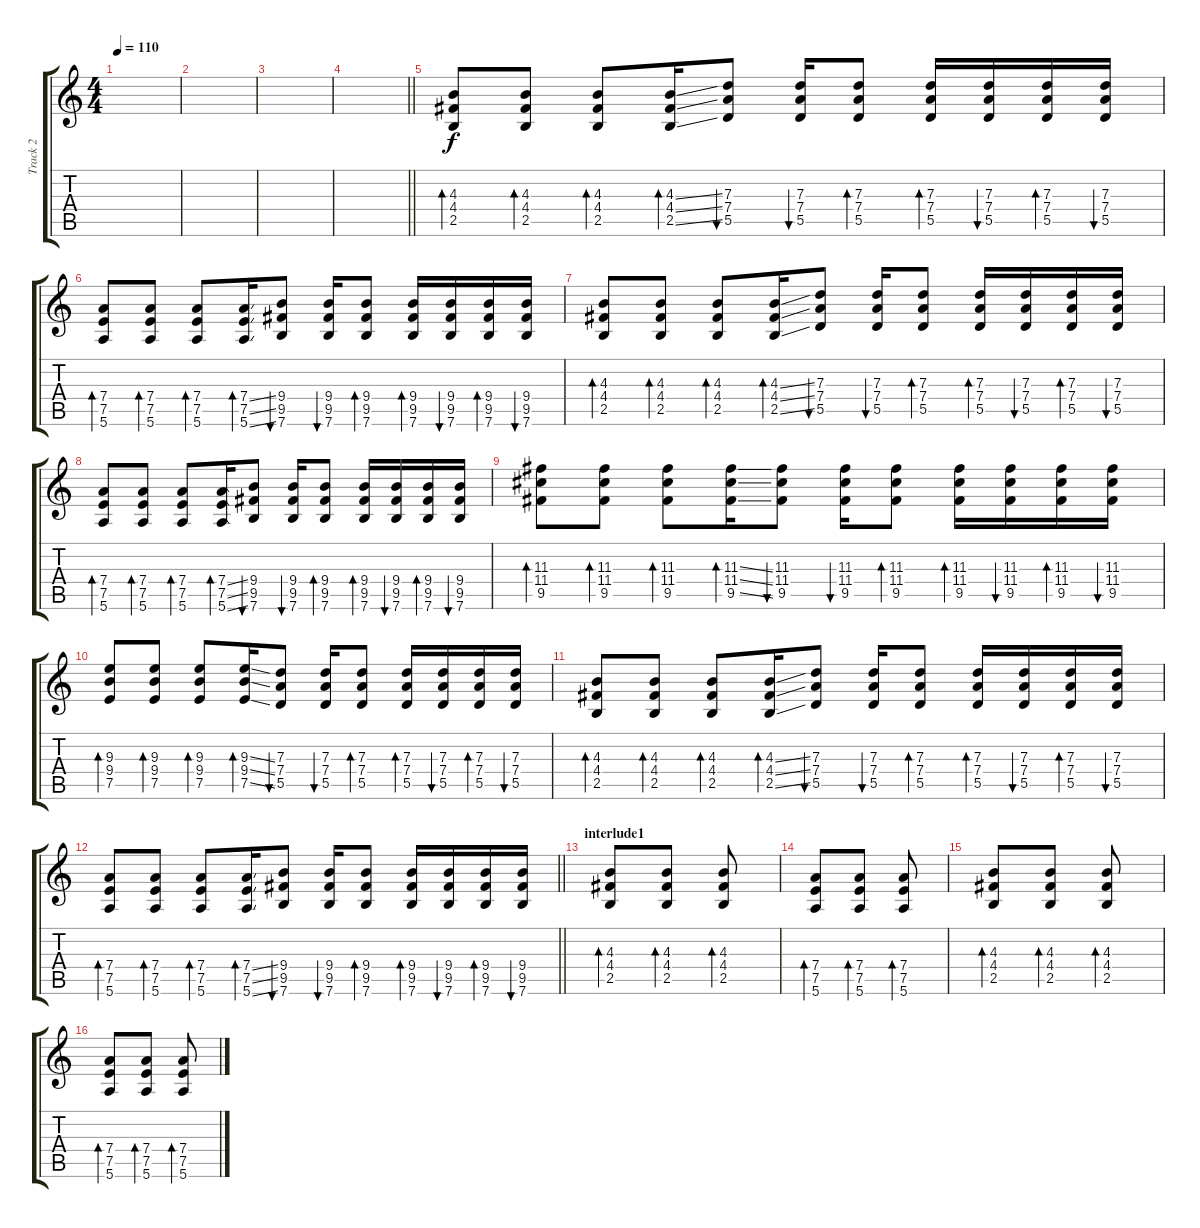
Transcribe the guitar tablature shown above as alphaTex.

\track ("Track 2" "Track 2") {instrument distortionguitar}
\staff {score tabs}
\tuning (E4 B3 G3 D3 A2 E2) {hide}
\ts (4 4)
\tempo 110
\clef g2
\ks c
|
|
|
\barLineRight lightlight
|
(4.3 4.4 2.5).8{bd 240} (4.3 4.4 2.5).8{bd 120} (4.3 4.4 2.5).8{bd 120} (4.3{ss} 4.4{ss} 2.5{ss}).16{bd 120} (7.3 7.4 5.5).8{bu 120} (7.3 7.4 5.5).16{bu 120} (7.3 7.4 5.5).8{bd 120} (7.3 7.4 5.5).16{bd 120} (7.3 7.4 5.5).16{bu 120} (7.3 7.4 5.5).16{bd 120} (7.3 7.4 5.5).16{bu 120} |
(7.4 7.5 5.6).8{bd 240} (7.4 7.5 5.6).8{bd 240} (7.4 7.5 5.6).8{bd 240} (7.4{ss} 7.5{ss} 5.6{ss}).16{bd 120} (9.4 9.5 7.6).8{bu 120} (9.4 9.5 7.6).16{bu 120} (9.4 9.5 7.6).8{bd 120} (9.4 9.5 7.6).16{bd 120} (9.4 9.5 7.6).16{bu 120} (9.4 9.5 7.6).16{bd 120} (9.4 9.5 7.6).16{bu 120} |
(4.3 4.4 2.5).8{bd 240} (4.3 4.4 2.5).8{bd 120} (4.3 4.4 2.5).8{bd 120} (4.3{ss} 4.4{ss} 2.5{ss}).16{bd 120} (7.3 7.4 5.5).8{bu 120} (7.3 7.4 5.5).16{bu 120} (7.3 7.4 5.5).8{bd 120} (7.3 7.4 5.5).16{bd 120} (7.3 7.4 5.5).16{bu 120} (7.3 7.4 5.5).16{bd 120} (7.3 7.4 5.5).16{bu 120} |
(7.4 7.5 5.6).8{bd 240} (7.4 7.5 5.6).8{bd 240} (7.4 7.5 5.6).8{bd 240} (7.4{ss} 7.5{ss} 5.6{ss}).16{bd 120} (9.4 9.5 7.6).8{bu 120} (9.4 9.5 7.6).16{bu 120} (9.4 9.5 7.6).8{bd 120} (9.4 9.5 7.6).16{bd 120} (9.4 9.5 7.6).16{bu 120} (9.4 9.5 7.6).16{bd 120} (9.4 9.5 7.6).16{bu 120} |
(11.3 11.4 9.5).8{bd 240} (11.3 11.4 9.5).8{bd 120} (11.3 11.4 9.5).8{bd 120} (11.3{ss} 11.4{ss} 9.5{ss}).16{bd 120} (11.3 11.4 9.5).8{bu 120} (11.3 11.4 9.5).16{bu 120} (11.3 11.4 9.5).8{bd 120} (11.3 11.4 9.5).16{bd 120} (11.3 11.4 9.5).16{bu 120} (11.3 11.4 9.5).16{bd 120} (11.3 11.4 9.5).16{bu 120} |
(9.3 9.4 7.5).8{bd 240} (9.3 9.4 7.5).8{bd 120} (9.3 9.4 7.5).8{bd 120} (9.3{ss} 9.4{ss} 7.5{ss}).16{bd 120} (7.3 7.4 5.5).8{bu 120} (7.3 7.4 5.5).16{bu 120} (7.3 7.4 5.5).8{bd 120} (7.3 7.4 5.5).16{bd 120} (7.3 7.4 5.5).16{bu 120} (7.3 7.4 5.5).16{bd 120} (7.3 7.4 5.5).16{bu 120} |
(4.3 4.4 2.5).8{bd 240} (4.3 4.4 2.5).8{bd 120} (4.3 4.4 2.5).8{bd 120} (4.3{ss} 4.4{ss} 2.5{ss}).16{bd 120} (7.3 7.4 5.5).8{bu 120} (7.3 7.4 5.5).16{bu 120} (7.3 7.4 5.5).8{bd 120} (7.3 7.4 5.5).16{bd 120} (7.3 7.4 5.5).16{bu 120} (7.3 7.4 5.5).16{bd 120} (7.3 7.4 5.5).16{bu 120} |
\barLineRight lightlight
(7.4 7.5 5.6).8{bd 240} (7.4 7.5 5.6).8{bd 240} (7.4 7.5 5.6).8{bd 240} (7.4{ss} 7.5{ss} 5.6{ss}).16{bd 120} (9.4 9.5 7.6).8{bu 120} (9.4 9.5 7.6).16{bu 120} (9.4 9.5 7.6).8{bd 120} (9.4 9.5 7.6).16{bd 120} (9.4 9.5 7.6).16{bu 120} (9.4 9.5 7.6).16{bd 120} (9.4 9.5 7.6).16{bu 120} |
\section ("" "interlude1")
(4.3 4.4 2.5).8{bd 240} (4.3 4.4 2.5).8{bd 120} (4.3 4.4 2.5).8{bd 120} |
(7.4 7.5 5.6).8{bd 240} (7.4 7.5 5.6).8{bd 240} (7.4 7.5 5.6).8{bd 240} |
(4.3 4.4 2.5).8{bd 240} (4.3 4.4 2.5).8{bd 120} (4.3 4.4 2.5).8{bd 120} |
(7.4 7.5 5.6).8{bd 240} (7.4 7.5 5.6).8{bd 240} (7.4 7.5 5.6).8{bd 240}
